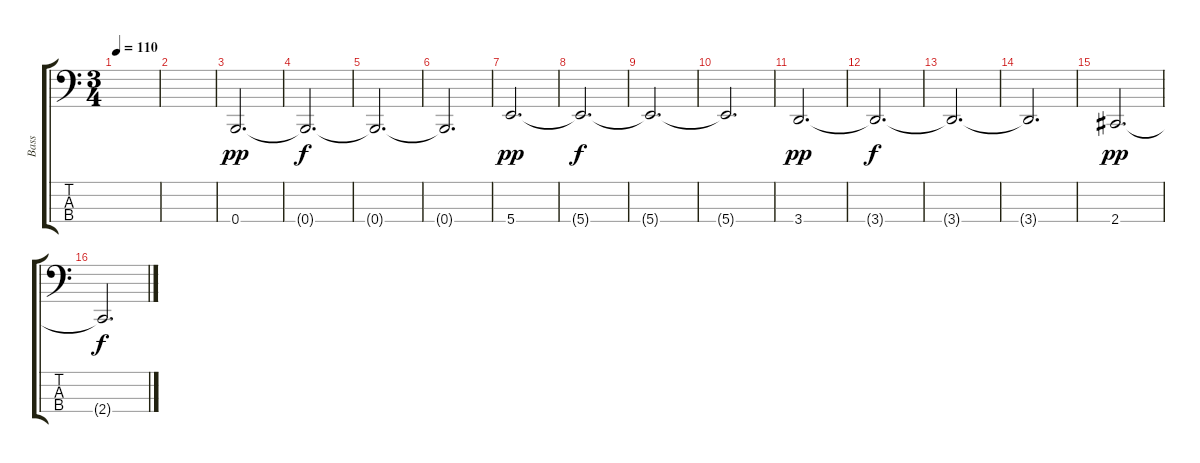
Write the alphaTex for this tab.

\track ("Bass" "Bass") {instrument electricbasspick}
\staff {score tabs}
\tuning (E2 B1 Gb1 B0) {hide}
\ts (3 4)
\tempo 110
\clef f4
\ks c
|
|
0.4.2{d dy pp} |
0.4{t}.2{d dy f} |
0.4{t}.2{d} |
0.4{t}.2{d} |
5.4.2{d dy pp} |
5.4{t}.2{d dy f} |
5.4{t}.2{d} |
5.4{t}.2{d} |
3.4.2{d dy pp} |
3.4{t}.2{d dy f} |
3.4{t}.2{d} |
3.4{t}.2{d} |
2.4.2{d dy pp} |
2.4{t}.2{d dy f}
